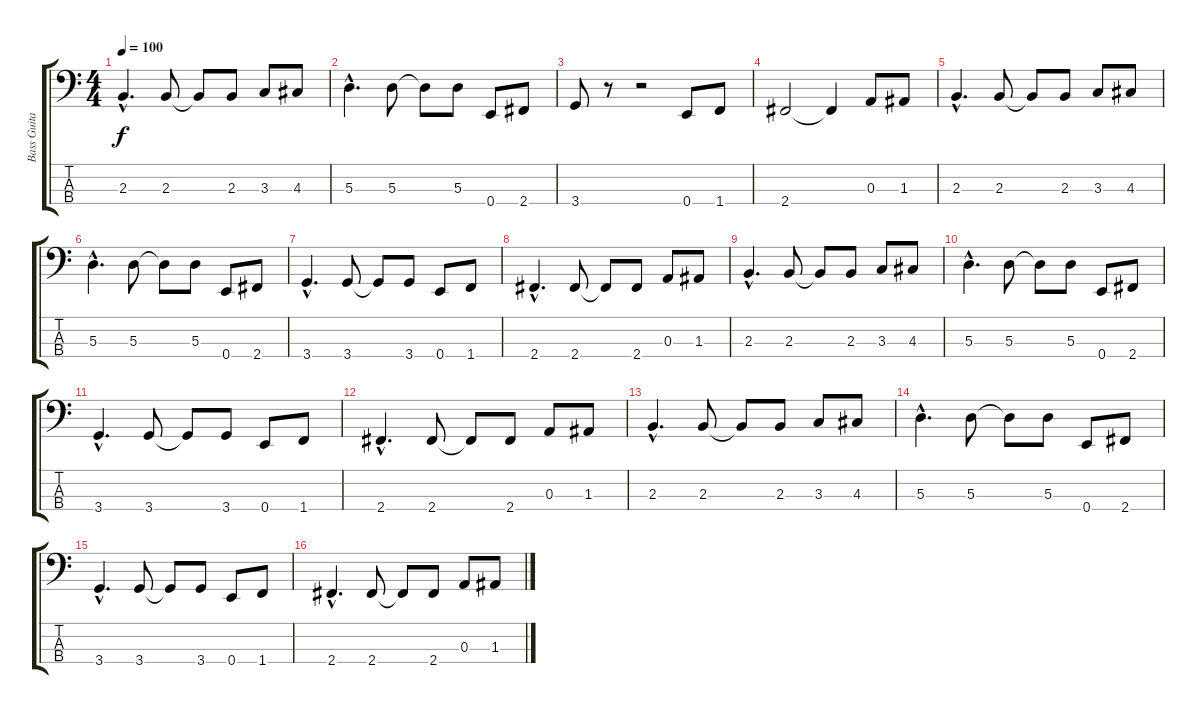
\track ("Bass Guitar" "Bass Guita") {instrument electricbasspick}
\staff {score tabs}
\tuning (G2 D2 A1 E1) {hide}
\ts (4 4)
\tempo 100
\clef f4
\ks c
2.3{hac}.4{d dy f} 2.3.8 2.3{t}.8 2.3.8 3.3.8 4.3.8 |
5.3{hac}.4{d} 5.3.8 5.3{t}.8 5.3.8 0.4.8 2.4.8 |
3.4.8 r.8 r.2 0.4.8 1.4.8 |
2.4.2 2.4{t}.4 0.3.8 1.3.8 |
2.3{hac}.4{d} 2.3.8 2.3{t}.8 2.3.8 3.3.8 4.3.8 |
5.3{hac}.4{d} 5.3.8 5.3{t}.8 5.3.8 0.4.8 2.4.8 |
3.4{hac}.4{d} 3.4.8 3.4{t}.8 3.4.8 0.4.8 1.4.8 |
2.4{hac}.4{d} 2.4.8 2.4{t}.8 2.4.8 0.3.8 1.3.8 |
2.3{hac}.4{d} 2.3.8 2.3{t}.8 2.3.8 3.3.8 4.3.8 |
5.3{hac}.4{d} 5.3.8 5.3{t}.8 5.3.8 0.4.8 2.4.8 |
3.4{hac}.4{d} 3.4.8 3.4{t}.8 3.4.8 0.4.8 1.4.8 |
2.4{hac}.4{d} 2.4.8 2.4{t}.8 2.4.8 0.3.8 1.3.8 |
2.3{hac}.4{d} 2.3.8 2.3{t}.8 2.3.8 3.3.8 4.3.8 |
5.3{hac}.4{d} 5.3.8 5.3{t}.8 5.3.8 0.4.8 2.4.8 |
3.4{hac}.4{d} 3.4.8 3.4{t}.8 3.4.8 0.4.8 1.4.8 |
2.4{hac}.4{d} 2.4.8 2.4{t}.8 2.4.8 0.3.8 1.3.8
